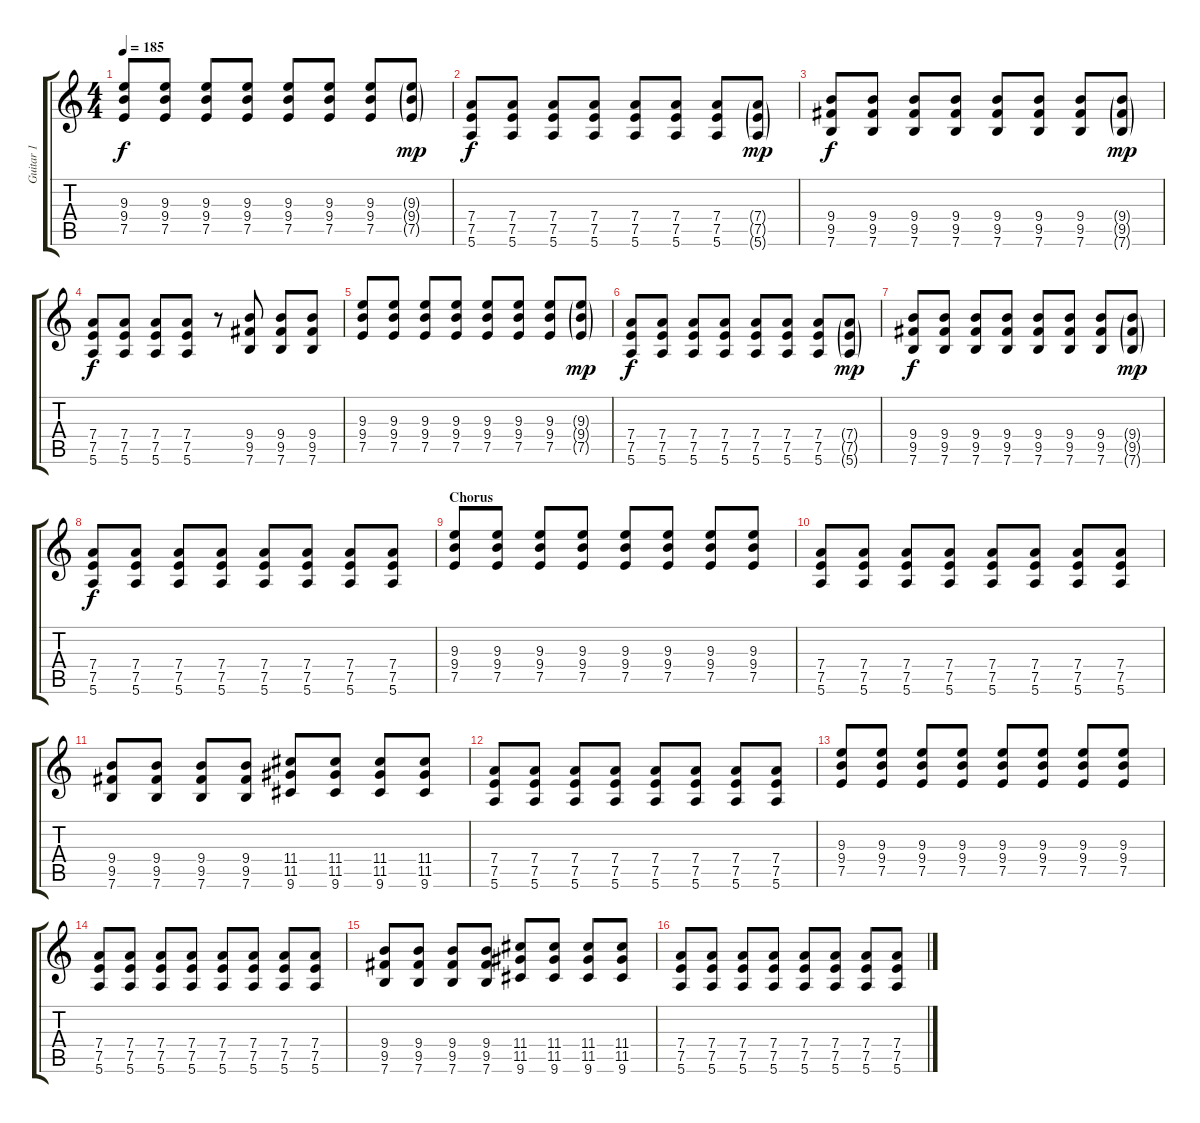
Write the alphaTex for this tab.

\track ("Guitar 1" "Guitar 1") {instrument electricguitarmuted}
\staff {score tabs}
\tuning (E4 B3 G3 D3 A2 E2) {hide}
\ts (4 4)
\tempo 185
\clef g2
\ks c
(9.3 9.4 7.5).8{dy f volume 10 instrument electricguitarmuted} (9.3 9.4 7.5).8 (9.3 9.4 7.5).8 (9.3 9.4 7.5).8 (9.3 9.4 7.5).8 (9.3 9.4 7.5).8 (9.3 9.4 7.5).8 (9.3{g} 9.4{g} 7.5{g}).8{dy mp} |
(7.4 7.5 5.6).8{dy f} (7.4 7.5 5.6).8 (7.4 7.5 5.6).8 (7.4 7.5 5.6).8 (7.4 7.5 5.6).8 (7.4 7.5 5.6).8 (7.4 7.5 5.6).8 (7.4{g} 7.5{g} 5.6{g}).8{dy mp} |
(9.4 9.5 7.6).8{dy f} (9.4 9.5 7.6).8 (9.4 9.5 7.6).8 (9.4 9.5 7.6).8 (9.4 9.5 7.6).8 (9.4 9.5 7.6).8 (9.4 9.5 7.6).8 (9.4{g} 9.5{g} 7.6{g}).8{dy mp} |
(7.4 7.5 5.6).8{dy f} (7.4 7.5 5.6).8 (7.4 7.5 5.6).8 (7.4 7.5 5.6).8 r.8 (9.4 9.5 7.6).8 (9.4 9.5 7.6).8 (9.4 9.5 7.6).8 |
(9.3 9.4 7.5).8 (9.3 9.4 7.5).8 (9.3 9.4 7.5).8 (9.3 9.4 7.5).8 (9.3 9.4 7.5).8 (9.3 9.4 7.5).8 (9.3 9.4 7.5).8 (9.3{g} 9.4{g} 7.5{g}).8{dy mp} |
(7.4 7.5 5.6).8{dy f} (7.4 7.5 5.6).8 (7.4 7.5 5.6).8 (7.4 7.5 5.6).8 (7.4 7.5 5.6).8 (7.4 7.5 5.6).8 (7.4 7.5 5.6).8 (7.4{g} 7.5{g} 5.6{g}).8{dy mp} |
(9.4 9.5 7.6).8{dy f} (9.4 9.5 7.6).8 (9.4 9.5 7.6).8 (9.4 9.5 7.6).8 (9.4 9.5 7.6).8 (9.4 9.5 7.6).8 (9.4 9.5 7.6).8 (9.4{g} 9.5{g} 7.6{g}).8{dy mp} |
(7.4 7.5 5.6).8{dy f} (7.4 7.5 5.6).8 (7.4 7.5 5.6).8 (7.4 7.5 5.6).8 (7.4 7.5 5.6).8 (7.4 7.5 5.6).8 (7.4 7.5 5.6).8 (7.4 7.5 5.6).8 |
\section ("" "Chorus")
(9.3 9.4 7.5).8{volume 11 instrument electricguitarmuted} (9.3 9.4 7.5).8 (9.3 9.4 7.5).8 (9.3 9.4 7.5).8 (9.3 9.4 7.5).8 (9.3 9.4 7.5).8 (9.3 9.4 7.5).8 (9.3 9.4 7.5).8 |
(7.4 7.5 5.6).8 (7.4 7.5 5.6).8 (7.4 7.5 5.6).8 (7.4 7.5 5.6).8 (7.4 7.5 5.6).8 (7.4 7.5 5.6).8 (7.4 7.5 5.6).8 (7.4 7.5 5.6).8 |
(9.4 9.5 7.6).8 (9.4 9.5 7.6).8 (9.4 9.5 7.6).8 (9.4 9.5 7.6).8 (11.4 11.5 9.6).8 (11.4 11.5 9.6).8 (11.4 11.5 9.6).8 (11.4 11.5 9.6).8 |
(7.4 7.5 5.6).8 (7.4 7.5 5.6).8 (7.4 7.5 5.6).8 (7.4 7.5 5.6).8 (7.4 7.5 5.6).8 (7.4 7.5 5.6).8 (7.4 7.5 5.6).8 (7.4 7.5 5.6).8 |
(9.3 9.4 7.5).8 (9.3 9.4 7.5).8 (9.3 9.4 7.5).8 (9.3 9.4 7.5).8 (9.3 9.4 7.5).8 (9.3 9.4 7.5).8 (9.3 9.4 7.5).8 (9.3 9.4 7.5).8 |
(7.4 7.5 5.6).8 (7.4 7.5 5.6).8 (7.4 7.5 5.6).8 (7.4 7.5 5.6).8 (7.4 7.5 5.6).8 (7.4 7.5 5.6).8 (7.4 7.5 5.6).8 (7.4 7.5 5.6).8 |
(9.4 9.5 7.6).8 (9.4 9.5 7.6).8 (9.4 9.5 7.6).8 (9.4 9.5 7.6).8 (11.4 11.5 9.6).8 (11.4 11.5 9.6).8 (11.4 11.5 9.6).8 (11.4 11.5 9.6).8 |
(7.4 7.5 5.6).8 (7.4 7.5 5.6).8 (7.4 7.5 5.6).8 (7.4 7.5 5.6).8 (7.4 7.5 5.6).8 (7.4 7.5 5.6).8 (7.4 7.5 5.6).8 (7.4 7.5 5.6).8
